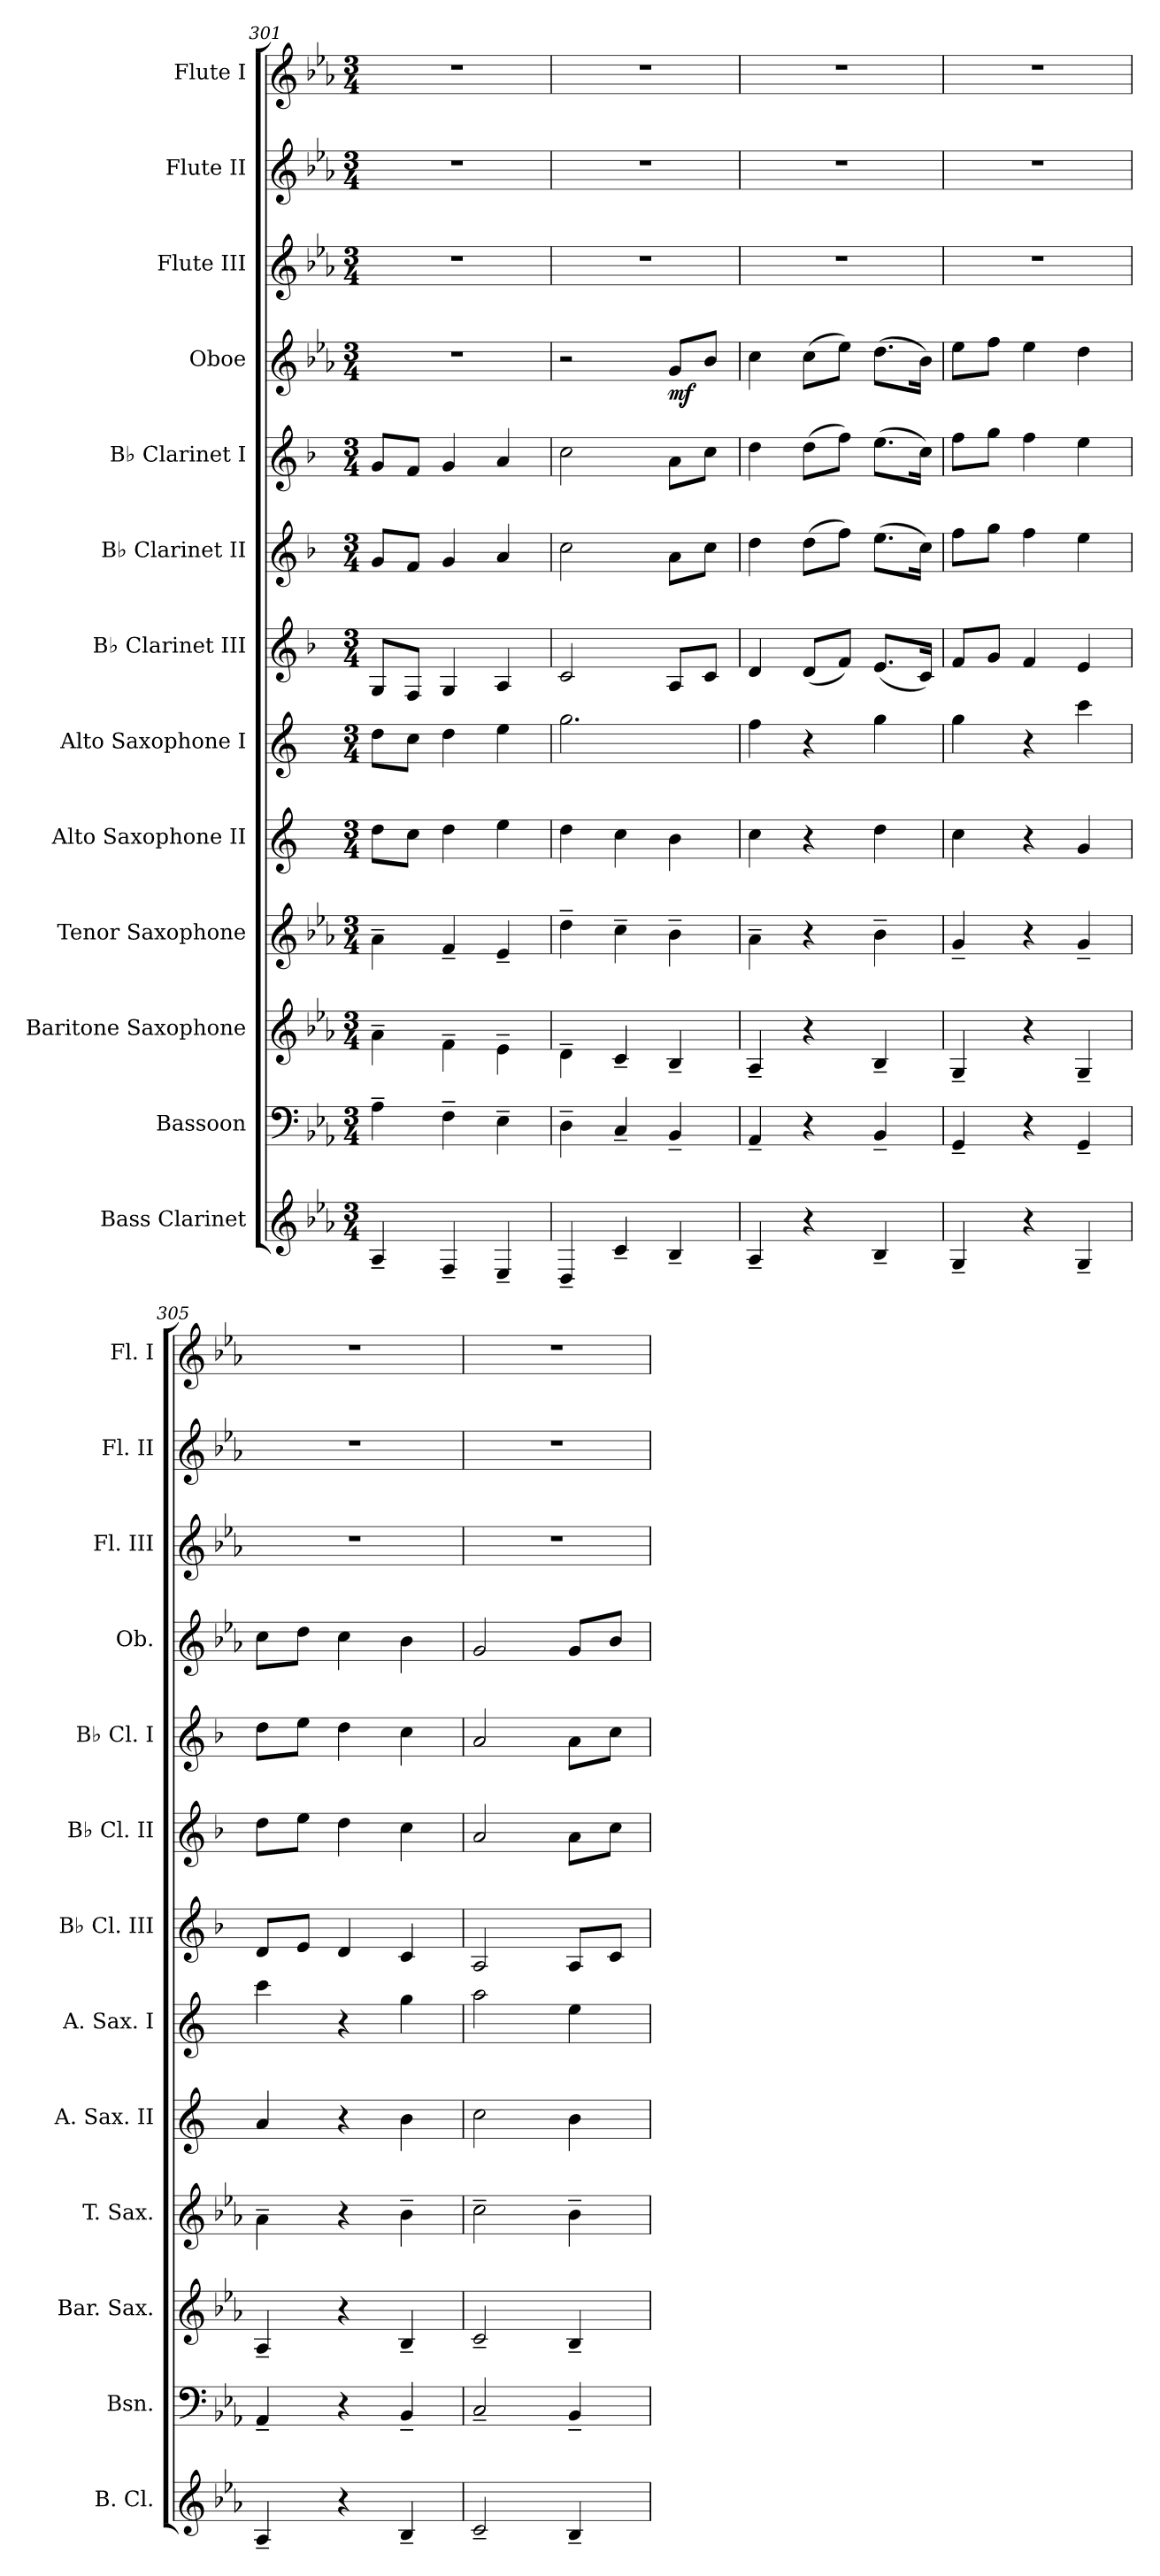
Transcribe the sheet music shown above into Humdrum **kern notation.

**kern	**kern	**kern	**kern	**kern	**kern	**kern	**kern	**kern	**kern	**dynam	**kern	**kern	**kern
*part13	*part12	*part11	*part10	*part9	*part8	*part7	*part6	*part5	*part4	*part4	*part3	*part2	*part1
*staff13	*staff12	*staff11	*staff10	*staff9	*staff8	*staff7	*staff6	*staff5	*staff4	*staff4	*staff3	*staff2	*staff1
*I"Bass Clarinet	*I"Bassoon	*I"Baritone Saxophone	*I"Tenor Saxophone	*I"Alto Saxophone II	*I"Alto Saxophone I	*I"B♭ Clarinet III	*I"B♭ Clarinet II	*I"B♭ Clarinet I	*I"Oboe	*	*I"Flute III	*I"Flute II	*I"Flute I
*I'B. Cl.	*I'Bsn.	*I'Bar. Sax.	*I'T. Sax.	*I'A. Sax. II	*I'A. Sax. I	*I'B♭ Cl. III	*I'B♭ Cl. II	*I'B♭ Cl. I	*I'Ob.	*	*I'Fl. III	*I'Fl. II	*I'Fl. I
*clefG2	*clefF4	*clefG2	*clefG2	*clefG2	*clefG2	*clefG2	*clefG2	*clefG2	*clefG2	*	*clefG2	*clefG2	*clefG2
*ITrd8c14	*	*ITrd12c21	*ITrd8c14	*ITrd5c9	*ITrd5c9	*ITrd1c2	*ITrd1c2	*ITrd1c2	*	*	*	*	*
*k[b-e-a-]	*k[b-e-a-]	*k[b-e-a-]	*k[b-e-a-]	*k[b-e-a-]	*k[b-e-a-]	*k[b-e-a-]	*k[b-e-a-]	*k[b-e-a-]	*k[b-e-a-]	*	*k[b-e-a-]	*k[b-e-a-]	*k[b-e-a-]
*M3/4	*M3/4	*M3/4	*M3/4	*M3/4	*M3/4	*M3/4	*M3/4	*M3/4	*M3/4	*	*M3/4	*M3/4	*M3/4
=301	=301	=301	=301	=301	=301	=301	=301	=301	=301	=301	=301	=301	=301
4AA-~/	4A-~\	4A-~\	4A-~\	8f\L	8f\L	8F/L	8f/L	8f/L	2.r	.	2.r	2.r	2.r
.	.	.	.	8e-\J	8e-\J	8E-/J	8e-/J	8e-/J	.	.	.	.	.
4FF~/	4F~\	4F~\	4F~/	4f\	4f\	4F/	4f/	4f/	.	.	.	.	.
4EE-~/	4E-~\	4E-~\	4E-~/	4g\	4g\	4G/	4g/	4g/	.	.	.	.	.
=302	=302	=302	=302	=302	=302	=302	=302	=302	=302	=302	=302	=302	=302
4DD~/	4D~\	4D~\	4d~\	4f\	2.b-\	2B-/	2b-\	2b-\	2r	.	2.r	2.r	2.r
4C~/	4C~/	4C~/	4c~\	4e-\	.	.	.	.	.	.	.	.	.
!	!	!	!	!	!	!	!	!	!	!LO:DY:b	!	!	!
4BB-~/	4BB-~/	4BB-~/	4B-~\	4d\	.	8G/L	8g\L	8g\L	8g/L	mf	.	.	.
.	.	.	.	.	.	8B-/J	8b-\J	8b-\J	8b-/J	.	.	.	.
=303	=303	=303	=303	=303	=303	=303	=303	=303	=303	=303	=303	=303	=303
4AA-~/	4AA-~/	4AA-~/	4A-~\	4e-\	4a-\	4c/	4cc\	4cc\	4cc\	.	2.r	2.r	2.r
4r	4r	4r	4r	4r	4r	(<8c/L	(>8cc\L	(>8cc\L	(>8cc\L	.	.	.	.
.	.	.	.	.	.	8e-/J)	8ee-\J)	8ee-\J)	8ee-\J)	.	.	.	.
4BB-~/	4BB-~/	4BB-~/	4B-~\	4f\	4b-\	(<8.d/L	(>8.dd\L	(>8.dd\L	(>8.dd\L	.	.	.	.
.	.	.	.	.	.	16B-/Jk)	16b-\Jk)	16b-\Jk)	16b-\Jk)	.	.	.	.
=304	=304	=304	=304	=304	=304	=304	=304	=304	=304	=304	=304	=304	=304
4GG~/	4GG~/	4GG~/	4G~/	4e-\	4b-\	8e-/L	8ee-\L	8ee-\L	8ee-\L	.	2.r	2.r	2.r
.	.	.	.	.	.	8f/J	8ff\J	8ff\J	8ff\J	.	.	.	.
4r	4r	4r	4r	4r	4r	4e-/	4ee-\	4ee-\	4ee-\	.	.	.	.
4GG~/	4GG~/	4GG~/	4G~/	4B-/	4ee-\	4d/	4dd\	4dd\	4dd\	.	.	.	.
=305	=305	=305	=305	=305	=305	=305	=305	=305	=305	=305	=305	=305	=305
4AA-~/	4AA-~/	4AA-~/	4A-~\	4c/	4ee-\	8c/L	8cc\L	8cc\L	8cc\L	.	2.r	2.r	2.r
.	.	.	.	.	.	8d/J	8dd\J	8dd\J	8dd\J	.	.	.	.
4r	4r	4r	4r	4r	4r	4c/	4cc\	4cc\	4cc\	.	.	.	.
4BB-~/	4BB-~/	4BB-~/	4B-~\	4d\	4b-\	4B-/	4b-\	4b-\	4b-\	.	.	.	.
=306	=306	=306	=306	=306	=306	=306	=306	=306	=306	=306	=306	=306	=306
2C~/	2C~/	2C~/	2c~\	2e-\	2cc\	2G/	2g/	2g/	2g/	.	2.r	2.r	2.r
4BB-~/	4BB-~/	4BB-~/	4B-~\	4d\	4g\	8G/L	8g\L	8g\L	8g/L	.	.	.	.
.	.	.	.	.	.	8B-/J	8b-\J	8b-\J	8b-/J	.	.	.	.
=	=	=	=	=	=	=	=	=	=	=	=	=	=
*-	*-	*-	*-	*-	*-	*-	*-	*-	*-	*-	*-	*-	*-
